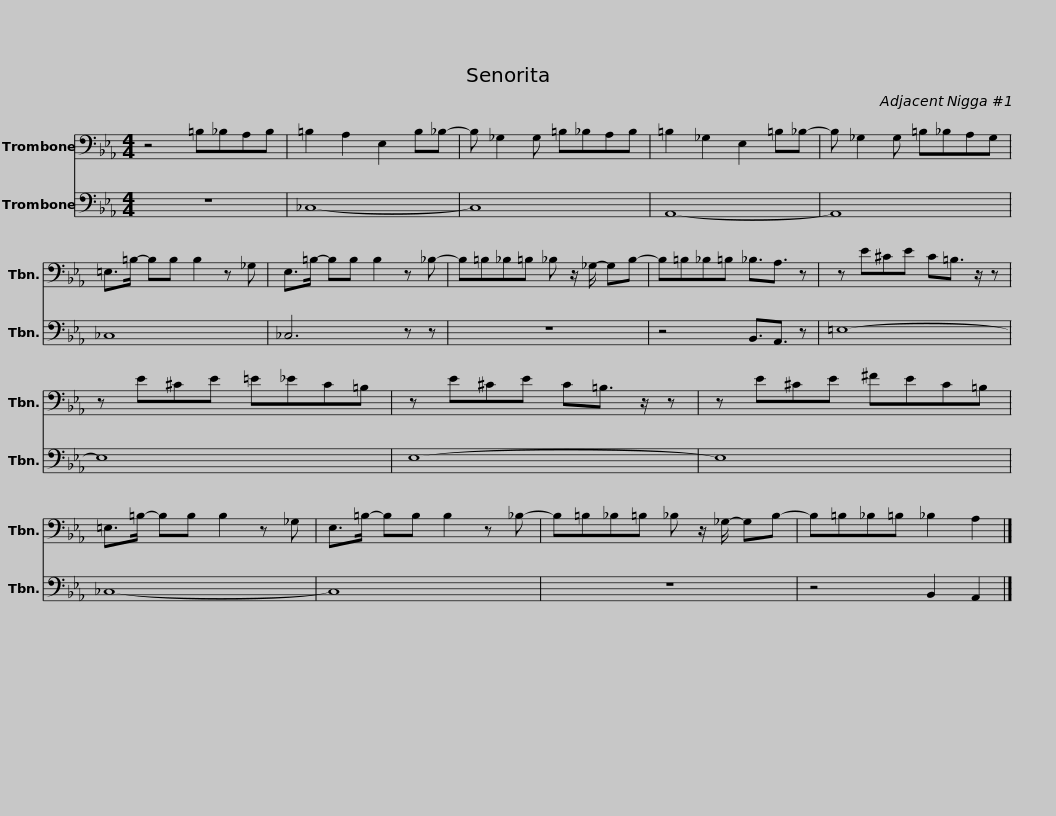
X:1
%%score 1 2
L:1/8
M:4/4
I:linebreak $
K:Eb
V:1 bass
V:2 bass
V:1
 z4 =B,_B,A,B, | =B,2 A,2 E,2 B,_B,- | B, _G,2 G, =B,_B,A,B, | =B,2 _G,2 E,2 =B,_B,- | B, _G,2 G, =B,_B,A,G, |$ %5
 =E,>=B,- B,B, B,2 z _G, | E,>=B,- B,B, B,2 z _B,- | B,=B,_B,=B, _B, z/ _G,/- G,B,- | B,=B,_B,=B, _B,3/2A,3/2 z |$ z E^CE C=B,3/2 z/ z | %10
 z E^CE =E_EC=B, | z E^CE C=B,3/2 z/ z |$ z E^CE ^FEC=B, | =E,>=B,- B,B, B,2 z _G, | E,>=B,- B,B, B,2 z _B,- | %15
 B,=B,_B,=B, _B, z/ _G,/- G,B,- |$ B,=B,_B,=B, _B,2 A,2 |] %17
V:2
 z8 | _C,8- | C,8 | A,,8- | A,,8 |$ %5
 _C,8 | _C,6 z z | z8 | z4 B,,3/2A,,3/2 z |$ =E,8- | %10
 E,8 | E,8- |$ E,8 | _C,8- | C,8 | %15
 z8 |$ z4 B,,2 A,,2 |] %17
